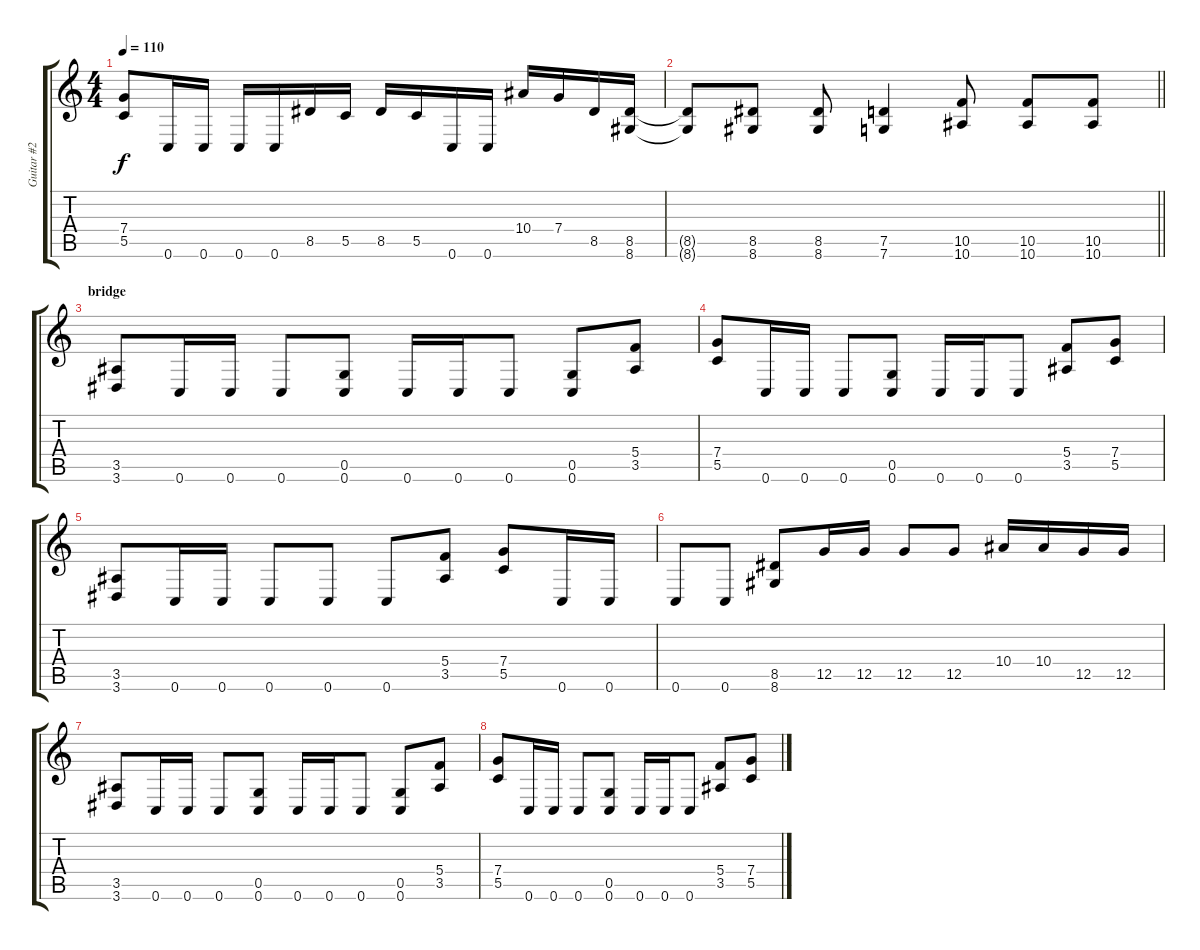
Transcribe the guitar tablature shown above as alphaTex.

\track ("Guitar #2" "Guitar #2") {instrument distortionguitar}
\staff {score tabs}
\tuning (D4 A3 F3 C3 G2 C2) {hide}
\ts (4 4)
\tempo 110
\clef g2
\ks c
(7.4 5.5).8{dy f} 0.6.16 0.6.16 0.6.16 0.6.16 8.5.16 5.5.16 8.5.16 5.5.16 0.6.16 0.6.16 10.4.16 7.4.16 8.5.16 (8.5 8.6).16 |
\barLineRight lightlight
(8.5{t} 8.6{t}).8 (8.5 8.6).8 (8.5 8.6).8 (7.5 7.6).4 (10.5 10.6).8 (10.5 10.6).8 (10.5 10.6).8 |
\section ("" "bridge")
(3.5 3.6).8 0.6.16 0.6.16 0.6.8 (0.5 0.6).8 0.6.16 0.6.16 0.6.8 (0.5 0.6).8 (5.4 3.5).8 |
(7.4 5.5).8 0.6.16 0.6.16 0.6.8 (0.5 0.6).8 0.6.16 0.6.16 0.6.8 (5.4 3.5).8 (7.4 5.5).8 |
(3.5 3.6).8 0.6.16 0.6.16 0.6.8 0.6.8 0.6.8 (5.4 3.5).8 (7.4 5.5).8 0.6.16 0.6.16 |
0.6.8 0.6.8 (8.5 8.6).8 12.5.16 12.5.16 12.5.8 12.5.8 10.4.16 10.4.16 12.5.16 12.5.16 |
(3.5 3.6).8 0.6.16 0.6.16 0.6.8 (0.5 0.6).8 0.6.16 0.6.16 0.6.8 (0.5 0.6).8 (5.4 3.5).8 |
(7.4 5.5).8 0.6.16 0.6.16 0.6.8 (0.5 0.6).8 0.6.16 0.6.16 0.6.8 (5.4 3.5).8 (7.4 5.5).8
